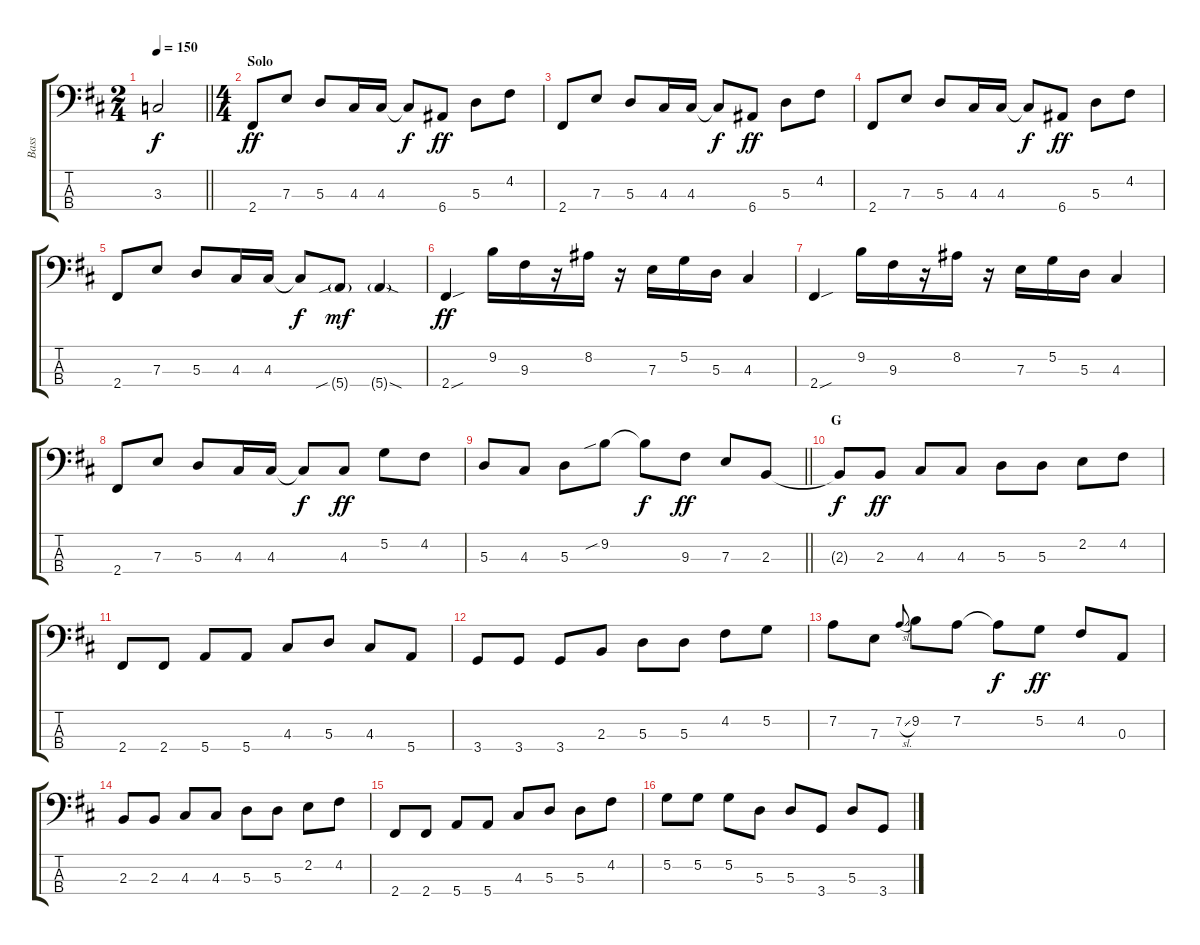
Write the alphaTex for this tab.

\track ("Bass" "Bass") {instrument electricbassfinger}
\staff {score tabs}
\tuning (G2 D2 A1 E1) {hide}
\ts (2 4)
\tempo 150
\clef f4
\barLineRight lightlight
\ks d
3.3{t}.2{dy f} |
\ts (4 4)
\section ("" "Solo")
2.4.8{dy ff} 7.3.8 5.3.8 4.3.16 4.3.16 4.3{t}.8{dy f} 6.4.8{dy ff} 5.3.8 4.2.8 |
2.4.8 7.3.8 5.3.8 4.3.16 4.3.16 4.3{t}.8{dy f} 6.4.8{dy ff} 5.3.8 4.2.8 |
2.4.8 7.3.8 5.3.8 4.3.16 4.3.16 4.3{t}.8{dy f} 6.4.8{dy ff} 5.3.8 4.2.8 |
2.4.8 7.3.8 5.3.8 4.3.16 4.3.16 4.3{t}.8{dy f} 5.4{sib g}.8{dy mf} 5.4{sod g}.4 |
2.4{sou}.4{dy ff} 9.2.16 9.3.16 r.16 8.2.16 r.16 7.3.16 5.2.16 5.3.16 4.3.4 |
2.4{sou}.4 9.2.16 9.3.16 r.16 8.2.16 r.16 7.3.16 5.2.16 5.3.16 4.3.4 |
2.4.8 7.3.8 5.3.8 4.3.16 4.3.16 4.3{t}.8{dy f} 4.3.8{dy ff} 5.2.8 4.2.8 |
\barLineRight lightlight
5.3.8 4.3.8 5.3.8 9.2{sib}.8 9.2{t}.8{dy f} 9.3.8{dy ff} 7.3.8 2.3.8 |
\section ("" "G")
2.3{t}.8{dy f} 2.3.8{dy ff} 4.3.8 4.3.8 5.3.8 5.3.8 2.2.8 4.2.8 |
2.4.8 2.4.8 5.4.8 5.4.8 4.3.8 5.3.8 4.3.8 5.4.8 |
3.4.8 3.4.8 3.4.8 2.3.8 5.3.8 5.3.8 4.2.8 5.2.8 |
7.2.8 7.3.8 7.2{sl}.8{gr onbeat} 9.2.8 7.2.8 7.2{t}.8{dy f} 5.2.8{dy ff} 4.2.8 0.3.8 |
2.3.8 2.3.8 4.3.8 4.3.8 5.3.8 5.3.8 2.2.8 4.2.8 |
2.4.8 2.4.8 5.4.8 5.4.8 4.3.8 5.3.8 5.3.8 4.2.8 |
5.2.8 5.2.8 5.2.8 5.3.8 5.3.8 3.4.8 5.3.8 3.4.8
